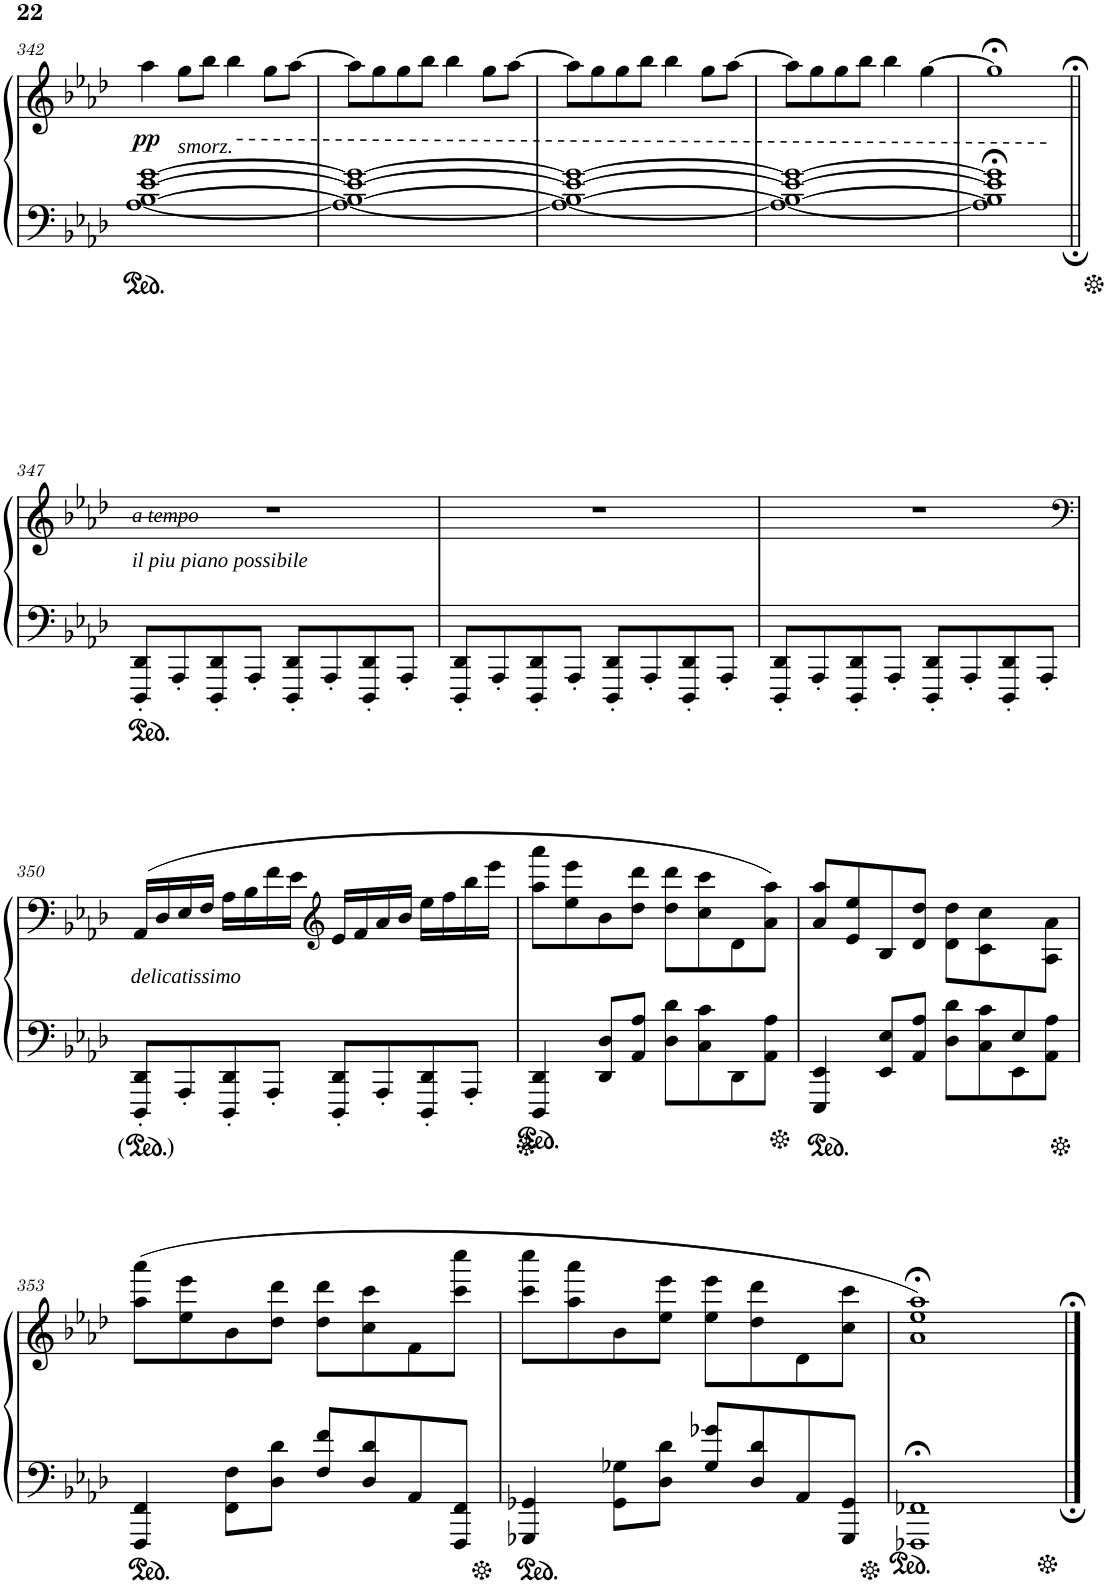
**kern	**kern	**dynam
*part1	*part1	*part1
*staff2	*staff1	*staff1/2
*I"Piano	*	*
*I'Pno.	*	*
!!LO:PB:g=z
*clefF4	*clefG2	*
*k[b-e-a-d-]	*k[b-e-a-d-]	*
*M4/4	*M4/4	*
=342	=342	=342
!	!	!LO:DY:b
[1A- [1B- [1e- [1g	4aa-\	pp
!	!LO:TX:b:i:t=smorz.	!
.	8gg\L	.
.	8bb-\J	.
.	4bb-\	.
.	8gg\L	.
.	[8aa-\J	.
=343	=343	=343
1A-_ 1B-_ 1e-_ 1g_	8aa-\L]	.
.	8gg\	.
.	8gg\	.
.	8bb-\J	.
.	4bb-\	.
.	8gg\L	.
.	[8aa-\J	.
=344	=344	=344
1A-_ 1B-_ 1e-_ 1g_	8aa-\L]	.
.	8gg\	.
.	8gg\	.
.	8bb-\J	.
.	4bb-\	.
.	8gg\L	.
.	[8aa-\J	.
=345	=345	=345
1A-_ 1B-_ 1e-_ 1g_	8aa-\L]	.
.	8gg\	.
.	8gg\	.
.	8bb-\J	.
.	4bb-\	.
.	[4gg\	.
=346	=346	=346
1A-];< 1B-];< 1e-];< 1g];<	1gg;<]	.
!!LO:LB:g=z
=347||	=347||	=347||
!	!LO:TX:b:i:t=a tempo	!
!	!LO:TX:b:i:t=il piu piano possibile	!
8DDD-/' 8DD-/'L	1r	.
8AAA-'/	.	.
8DDD-/' 8DD-/'	.	.
8AAA-'/J	.	.
8DDD-/' 8DD-/'L	.	.
8AAA-'/	.	.
8DDD-/' 8DD-/'	.	.
8AAA-'/J	.	.
=348	=348	=348
8DDD-/' 8DD-/'L	1r	.
8AAA-'/	.	.
8DDD-/' 8DD-/'	.	.
8AAA-'/J	.	.
8DDD-/' 8DD-/'L	.	.
8AAA-'/	.	.
8DDD-/' 8DD-/'	.	.
8AAA-'/J	.	.
=349	=349	=349
8DDD-/' 8DD-/'L	1r	.
8AAA-'/	.	.
8DDD-/' 8DD-/'	.	.
8AAA-'/J	.	.
8DDD-/' 8DD-/'L	.	.
8AAA-'/	.	.
8DDD-/' 8DD-/'	.	.
8AAA-'/J	.	.
!!LO:LB:g=z
=350	=350	=350
*	*clefF4	*
!	!LO:TX:b:i:t=delicatissimo	!
8DDD-/' 8DD-/'L	(16AA-/LL	.
.	16D-/	.
8AAA-'/	16E-/	.
.	16F/JJ	.
8DDD-/' 8DD-/'	16A-\LL	.
.	16B-\	.
8AAA-'/J	16f\	.
.	16e-\JJ	.
*	*clefG2	*
8DDD-/' 8DD-/'L	16e-/LL	.
.	16f/	.
8AAA-'/	16a-/	.
.	16b-/JJ	.
8DDD-/' 8DD-/'	16ee-\LL	.
.	16ff\	.
8AAA-'/J	16bb-\	.
.	16eee-\JJ	.
=351	=351	=351
4DDD-/ 4DD-/	8aa-\ 8aaa-\L	.
.	8ee-\ 8eee-\	.
8DD-/ 8D-/L	8b-\	.
8AA-/ 8A-/J	8dd-\ 8ddd-\J	.
8D-\ 8d-\L	8dd-\ 8ddd-\L	.
8C\ 8c\	8cc\ 8ccc\	.
8DD-\	8d-\	.
8AA-\ 8A-\J	8a-\ 8aa-\J)	.
=352	=352	=352
*^	*	*
2.ryy	4EEE-/ 4EE-/	8a-/ 8aa-/L	.
.	.	8e-/ 8ee-/	.
.	8EE-/ 8E-/L	8B-/	.
.	8AA-/ 8A-/J	8d-/ 8dd-/J	.
.	8D-\ 8d-\L	8d-\ 8dd-\L	.
.	8C\ 8c\	8c\ 8cc\	.
8E-/	8EE-\	8ryy	.
8ryy	8AA-\ 8A-\J	8A-\ 8a-\J	.
*v	*v	*	*
!!LO:LB:g=z
=353	=353	=353
4FFF/ 4FF/	(8aa-\ 8aaa-\L	.
.	8ee-\ 8eee-\	.
8FF\ 8F\L	8b-\	.
8D-\ 8d-\J	8dd-\ 8ddd-\J	.
8F/ 8f/L	8dd-\ 8ddd-\L	.
8D-/ 8d-/	8cc\ 8ccc\	.
8AA-/	8f\	.
8FFF/ 8FF/J	8ccc\ 8cccc\J	.
=354	=354	=354
4GGG-X/ 4GG-X/	8ccc\ 8cccc\L	.
.	8aa-\ 8aaa-\	.
8GG-\ 8G-X\L	8b-\	.
8D-\ 8d-\J	8ee-\ 8eee-\J	.
8G-/ 8g-X/L	8ee-\ 8eee-\L	.
8D-/ 8d-/	8dd-\ 8ddd-\	.
8AA-/	8d-\	.
8GGG-/ 8GG-/J	8cc\ 8ccc\J	.
=355	=355	=355
1FFF-X;< 1FF-X;<	1a-;< 1ee-;< 1aa-;<)	.
==	==	==
*-	*-	*-
